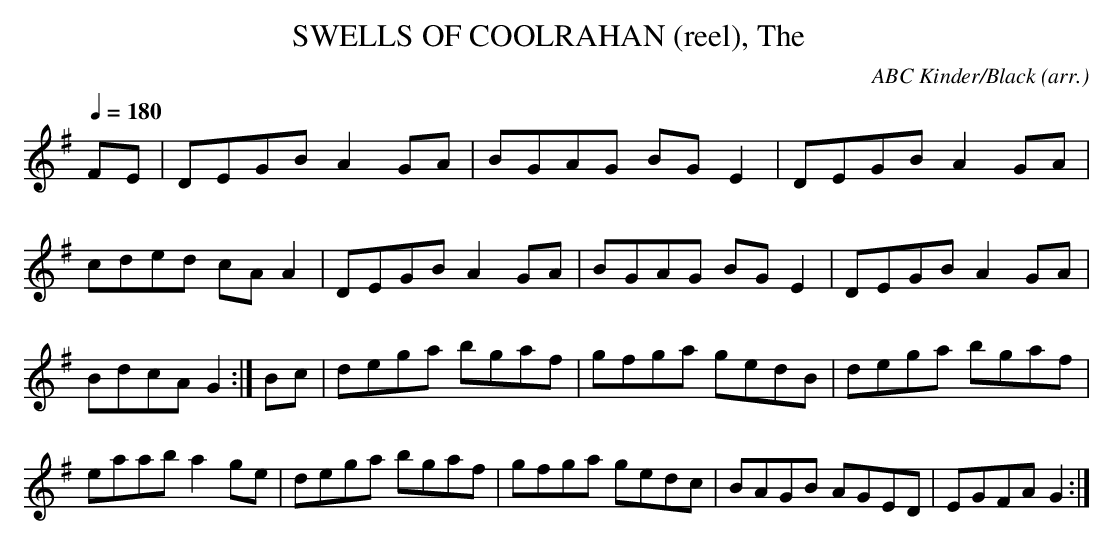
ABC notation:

X:1
T:SWELLS OF COOLRAHAN (reel), The  \
C:ABC Kinder/Black (arr.)\
M:4/4\
L:1/8\
Q:1/4=180\
K:G\
FE|DEGB A2GA|BGAG BGE2|DEGB A2 GA|cded cAA2|\
DEGB A2GA|BGAG BGE2|DEGB A2 GA|BdcA G2 :|\
Bc|dega bgaf|gfga gedB|dega bgaf|eaab a2 ge|\
dega bgaf|gfga gedc|BAGB AGED|EGFA G2 :|\
\
\
\
